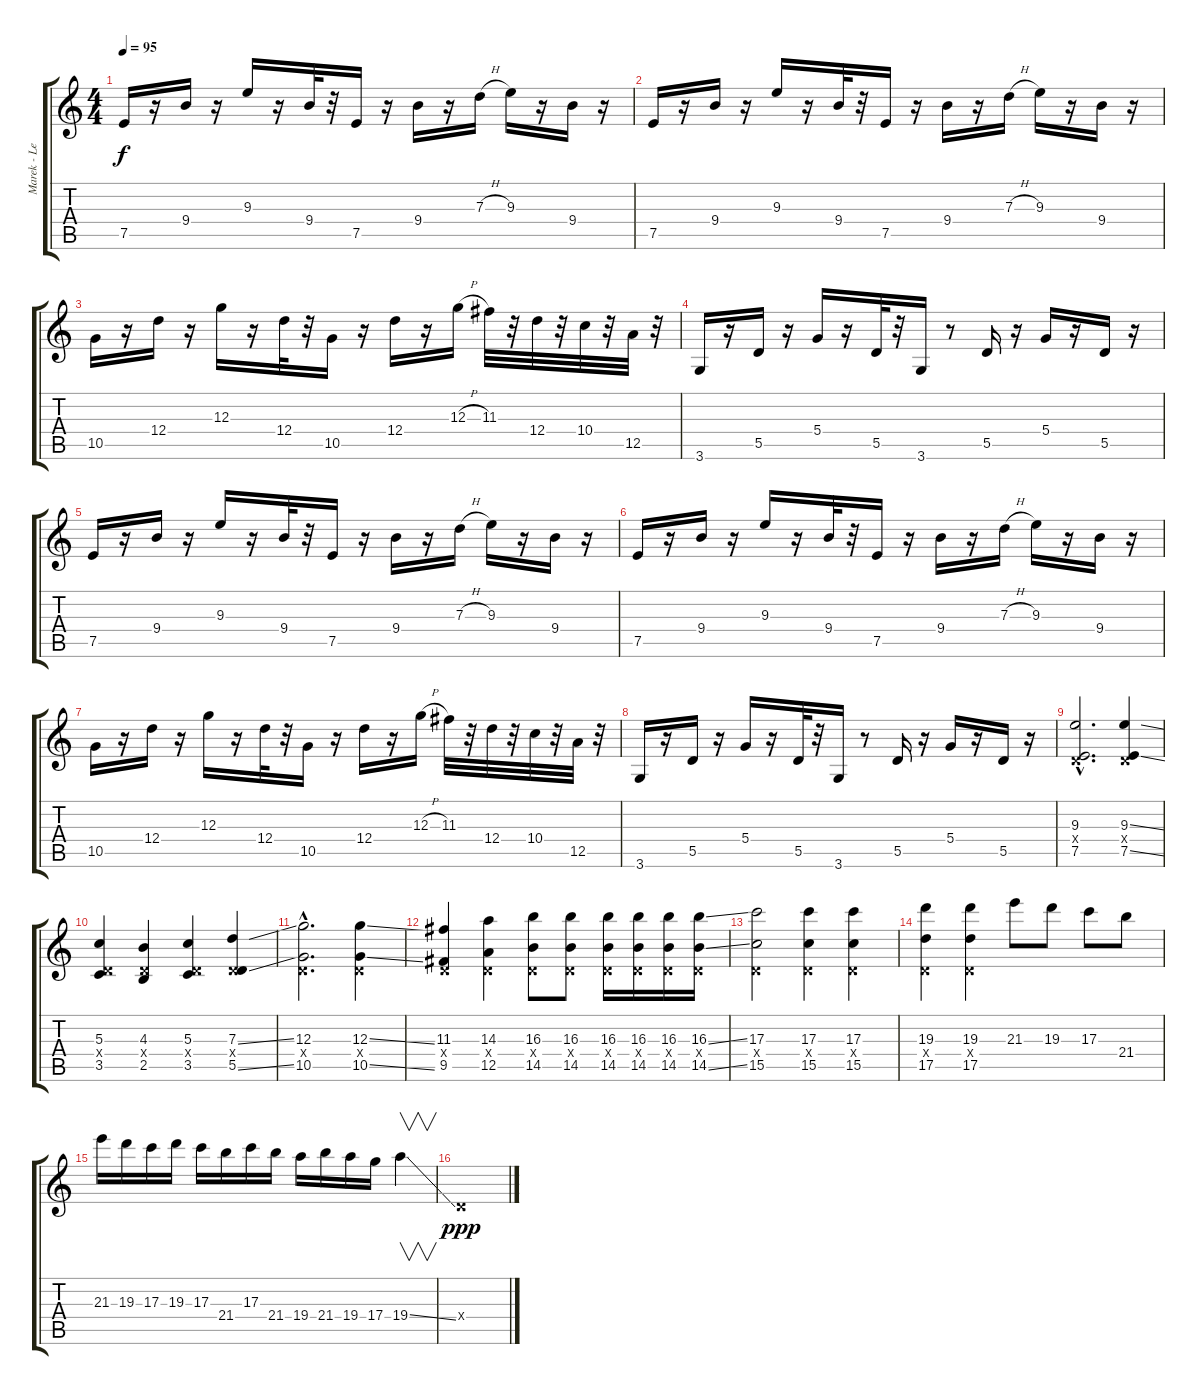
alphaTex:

\track ("Marek - Lead Guitar" "Marek - Le") {instrument overdrivenguitar}
\staff {score tabs}
\tuning (E4 B3 G3 D3 A2 E2) {hide}
\ts (4 4)
\tempo 95
\clef g2
\ks c
7.5.16{dy f volume 11} r.16 9.4.16 r.16 9.3.16 r.16 9.4.32 r.32 7.5.16 r.16 9.4.16 r.16 7.3{h}.16 9.3.16 r.16 9.4.16 r.16 |
7.5.16 r.16 9.4.16 r.16 9.3.16 r.16 9.4.32 r.32 7.5.16 r.16 9.4.16 r.16 7.3{h}.16 9.3.16 r.16 9.4.16 r.16 |
10.5.16 r.16 12.4.16 r.16 12.3.16 r.16 12.4.32 r.32 10.5.16 r.16 12.4.16 r.16 12.3{h}.16 11.3.32 r.32 12.4.32 r.32 10.4.32 r.32 12.5.32 r.32 |
3.6.16 r.16 5.5.16 r.16 5.4.16 r.16 5.5.32 r.32 3.6.16 r.8 5.5.16 r.16 5.4.16 r.16 5.5.16 r.16 |
7.5.16{volume 11} r.16 9.4.16 r.16 9.3.16 r.16 9.4.32 r.32 7.5.16 r.16 9.4.16 r.16 7.3{h}.16 9.3.16 r.16 9.4.16 r.16 |
7.5.16 r.16 9.4.16 r.16 9.3.16 r.16 9.4.32 r.32 7.5.16 r.16 9.4.16 r.16 7.3{h}.16 9.3.16 r.16 9.4.16 r.16 |
10.5.16 r.16 12.4.16 r.16 12.3.16 r.16 12.4.32 r.32 10.5.16 r.16 12.4.16 r.16 12.3{h}.16 11.3.32 r.32 12.4.32 r.32 10.4.32 r.32 12.5.32 r.32 |
3.6.16 r.16 5.5.16 r.16 5.4.16 r.16 5.5.32 r.32 3.6.16 r.8 5.5.16 r.16 5.4.16 r.16 5.5.16 r.16 |
(9.3{hac} 0.4{hac x} 7.5{hac}).2{d} (9.3{ss} 0.4{x} 7.5{ss}).4 |
(5.3 0.4{x} 3.5).4 (4.3 0.4{x} 2.5).4 (5.3 0.4{x} 3.5).4 (7.3{ss} 0.4{x} 5.5{ss}).4 |
(12.3{hac} 0.4{hac x} 10.5{hac}).2{d} (12.3{ss} 0.4{x} 10.5{ss}).4 |
(11.3 0.4{x} 9.5).4 (14.3 0.4{x} 12.5).4 (16.3 0.4{x} 14.5).8 (16.3 0.4{x} 14.5).8 (16.3 0.4{x} 14.5).16 (16.3 0.4{x} 14.5).16 (16.3 0.4{x} 14.5).16 (16.3{ss} 0.4{x} 14.5{ss}).16 |
(17.3 0.4{x} 15.5).2 (17.3 0.4{x} 15.5).4 (17.3 0.4{x} 15.5).4 |
(19.3 0.4{x} 17.5).4 (19.3 0.4{x} 17.5).4 21.3.8 19.3.8 17.3.8 21.4.8 |
21.3.16 19.3.16 17.3.16 19.3.16 17.3.16 21.4.16 17.3.16 21.4.16 19.4.16 21.4.16 19.4.16 17.4.16 19.4{ss}.4{v} |
0.4{x}.1{dy ppp}
